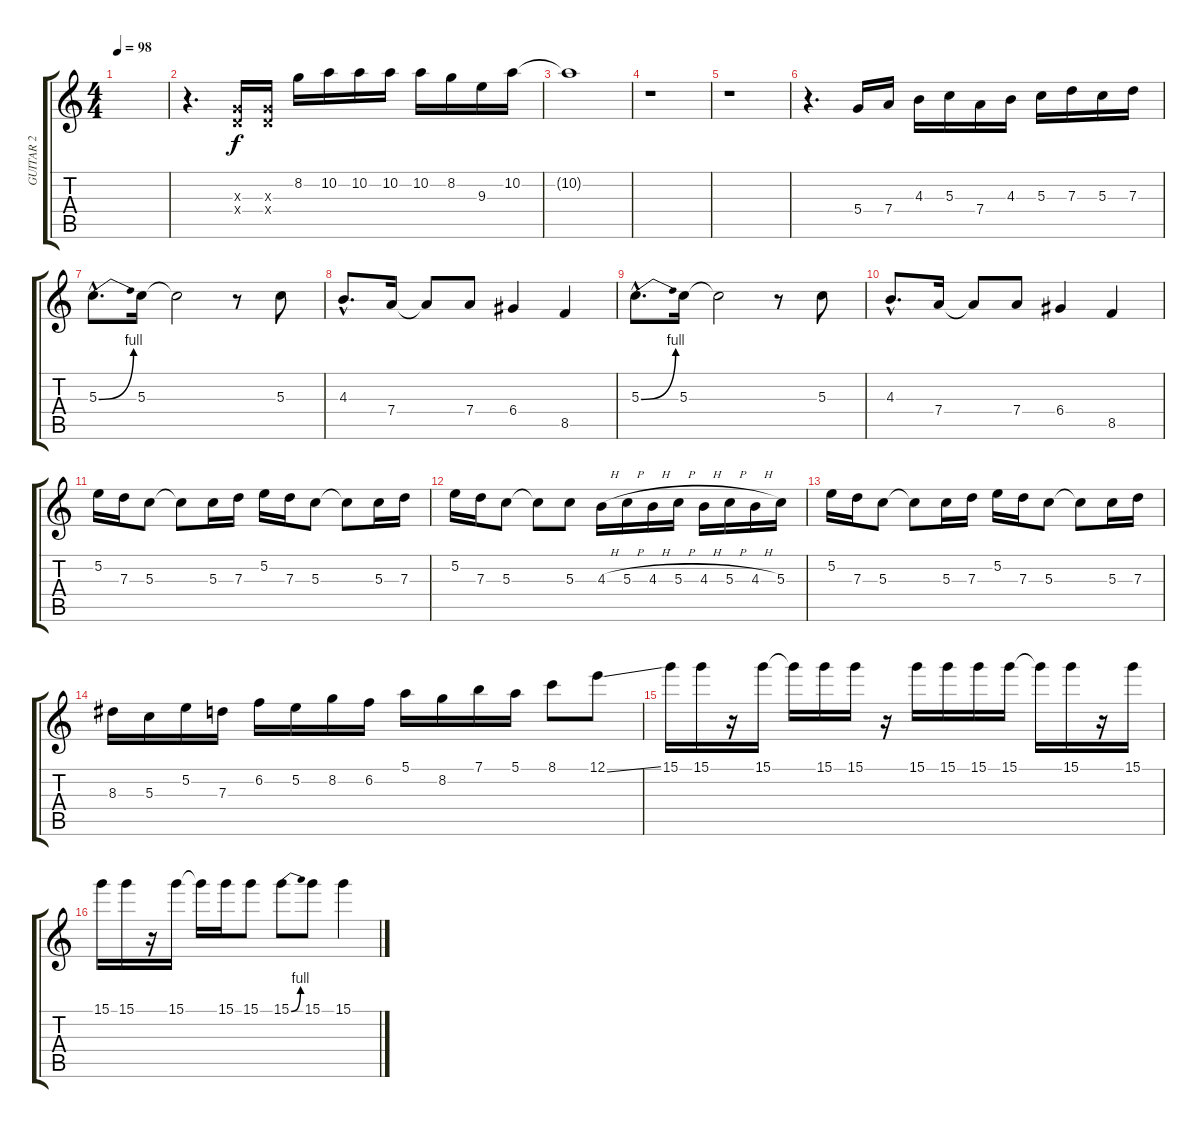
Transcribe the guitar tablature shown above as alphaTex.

\track ("GUITAR 2" "GUITAR 2") {instrument overdrivenguitar}
\staff {score tabs}
\tuning (E4 B3 G3 D3 A2 E2) {hide}
\ts (4 4)
\tempo 98
\clef g2
\ks c
|
r.4{d} (0.3{x} 0.4{x}).16 (0.3{x} 0.4{x}).16 8.2.16 10.2.16 10.2.16 10.2.16 10.2.16 8.2.16 9.3.16 10.2.16 |
10.2{t}.1 |
r.1 |
r.1 |
r.4{d} 5.4.16 7.4.16 4.3.16 5.3.16 7.4.16 4.3.16 5.3.16 7.3.16 5.3.16 7.3.16 |
5.3{be (bend 0 0 60 4) hac}.8{d} 5.3.16 5.3{t}.2 r.8 5.3.8 |
4.3{hac}.8{d} 7.4.16 7.4{t}.8 7.4.8 6.4.4 8.5.4 |
5.3{be (bend 0 0 60 4) hac}.8{d} 5.3.16 5.3{t}.2 r.8 5.3.8 |
4.3{hac}.8{d} 7.4.16 7.4{t}.8 7.4.8 6.4.4 8.5.4 |
5.2.16 7.3.16 5.3.8 5.3{t}.8 5.3.16 7.3.16 5.2.16 7.3.16 5.3.8 5.3{t}.8 5.3.16 7.3.16 |
5.2.16 7.3.16 5.3.8 5.3{t}.8 5.3.8 4.3{h}.16 5.3{h}.16 4.3{h}.16 5.3{h}.16 4.3{h}.16 5.3{h}.16 4.3{h}.16 5.3.16 |
5.2.16 7.3.16 5.3.8 5.3{t}.8 5.3.16 7.3.16 5.2.16 7.3.16 5.3.8 5.3{t}.8 5.3.16 7.3.16 |
8.3.16 5.3.16 5.2.16 7.3.16 6.2.16 5.2.16 8.2.16 6.2.16 5.1.16 8.2.16 7.1.16 5.1.16 8.1.8 12.1{ss}.8 |
15.1.16 15.1.16 r.16 15.1.16 15.1{t}.16 15.1.16 15.1.16 r.16 15.1.16 15.1.16 15.1.16 15.1.16 15.1{t}.16 15.1.16 r.16 15.1.16 |
15.1.16 15.1.16 r.16 15.1.16 15.1{t}.16 15.1.16 15.1.8 15.1{be (bend 0 0 60 4)}.8 15.1.8 15.1.4
